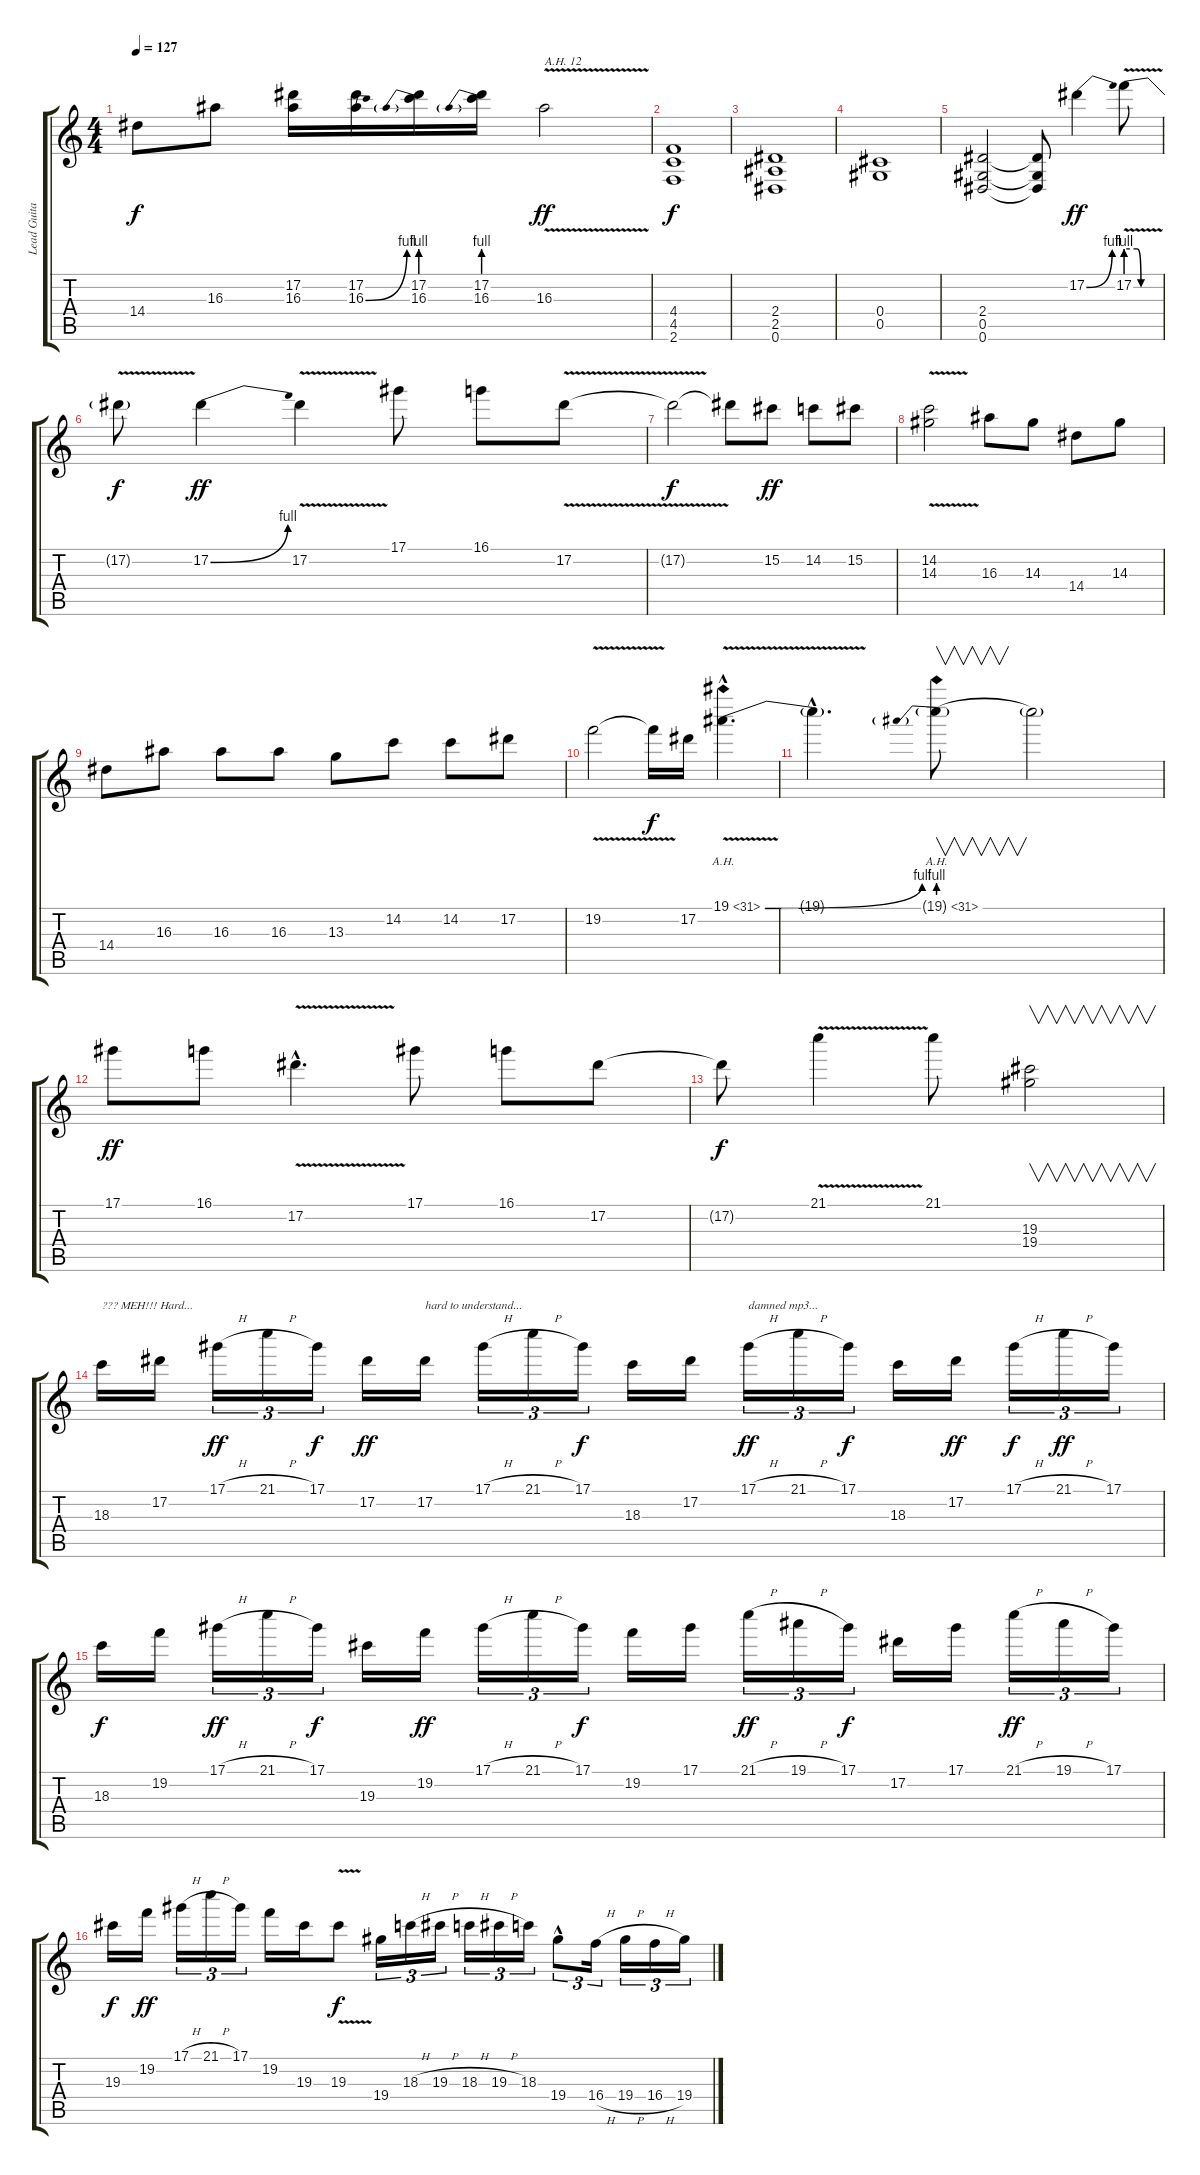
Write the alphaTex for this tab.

\track ("Lead Guitar" "Lead Guita") {instrument distortionguitar}
\staff {score tabs}
\tuning (Eb4 Bb3 Gb3 Db3 Ab2 Eb2) {hide}
\ts (4 4)
\tempo 127
\clef g2
\ks c
14.4.8{dy f} 16.3.8 (17.2 16.3).16 (17.2 16.3{be (bend 0 0 60 4)}).16 (17.2 16.3{be (prebend 0 4 60 4)}).16 (17.2 16.3{be (prebend 0 4 60 4)}).16 16.3{v}.2{txt "A.H. 12" dy ff instrument guitarharmonics} |
(4.4 4.5 2.6).1{dy f instrument distortionguitar} |
(2.4 2.5 0.6).1 |
(0.4 0.5).1 |
(2.4 0.5 0.6).2 (2.4{t} 0.5{t} 0.6{t}).8 17.2{be (bend 0 0 60 4)}.4{dy ff} 17.2{be (custom 0 4 20 4 27 0 40 0 60 0) v}.8 |
17.2{t}.8{dy f} 17.2{be (bend 0 0 60 4)}.4{dy ff} 17.2{v}.4 17.1.8 16.1.8 17.2{v}.8 |
17.2{t}.2{dy f} 17.2{t}.8 15.2.8{dy ff} 14.2.8 15.2.8 |
(14.2 14.3{v}).2 16.3.8 14.3.8 14.4.8 14.3.8 |
14.4.8 16.3.8 16.3.8 16.3.8 13.3.8 14.2.8 14.2.8 17.2.8 |
19.2{v}.2 19.2{t}.16{dy f} 17.2.16 19.1{be (bend 0 0 60 4) ah 12 v hac}.4{d} |
19.1{hac t}.4{d} 19.1{be (prebend 0 4 60 4) ah 12 g}.8{v} 19.1{t}.2 |
17.1.8{dy ff} 16.1.8 17.2{v hac}.4{d} 17.1.8 16.1.8 17.2.8 |
17.2{t}.8{dy f} 21.1{v}.4 21.1.8 (19.3 19.4).2{v} |
18.3.16{txt "??? MEH!!! Hard..."} 17.2.16 17.1{h}.16{tu (3 2) dy ff} 21.1{h}.16{tu (3 2)} 17.1.16{tu (3 2) dy f} 17.2.16{dy ff} 17.2.16{txt "hard to understand..."} 17.1{h}.16{tu (3 2)} 21.1{h}.16{tu (3 2)} 17.1.16{tu (3 2) dy f} 18.3.16 17.2.16 17.1{h}.16{tu (3 2) txt "damned mp3..." dy ff} 21.1{h}.16{tu (3 2)} 17.1.16{tu (3 2) dy f} 18.3.16 17.2.16{dy ff} 17.1{h}.16{tu (3 2) dy f} 21.1{h}.16{tu (3 2) dy ff} 17.1.16{tu (3 2)} |
18.3.16{dy f} 19.2.16 17.1{h}.16{tu (3 2) dy ff} 21.1{h}.16{tu (3 2)} 17.1.16{tu (3 2) dy f} 19.3.16 19.2.16{dy ff} 17.1{h}.16{tu (3 2)} 21.1{h}.16{tu (3 2)} 17.1.16{tu (3 2) dy f} 19.2.16 17.1.16 21.1{h}.16{tu (3 2) dy ff} 19.1{h}.16{tu (3 2)} 17.1.16{tu (3 2) dy f} 17.2.16 17.1.16 21.1{h}.16{tu (3 2) dy ff} 19.1{h}.16{tu (3 2)} 17.1.16{tu (3 2)} |
19.3.16{dy f} 19.2.16{dy ff} 17.1{h}.16{tu (3 2)} 21.1{h}.16{tu (3 2)} 17.1.16{tu (3 2)} 19.2.16 19.3.16 19.3{v}.8{dy f} 19.4.16{tu (3 2)} 18.3{h}.16{tu (3 2)} 19.3{h}.16{tu (3 2)} 18.3{h}.16{tu (3 2)} 19.3{h}.16{tu (3 2)} 18.3.16{tu (3 2)} 19.4{hac}.8{tu (3 2)} 16.4{h}.16{tu (3 2)} 19.4{h}.16{tu (3 2)} 16.4{h}.16{tu (3 2)} 19.4.16{tu (3 2)}
